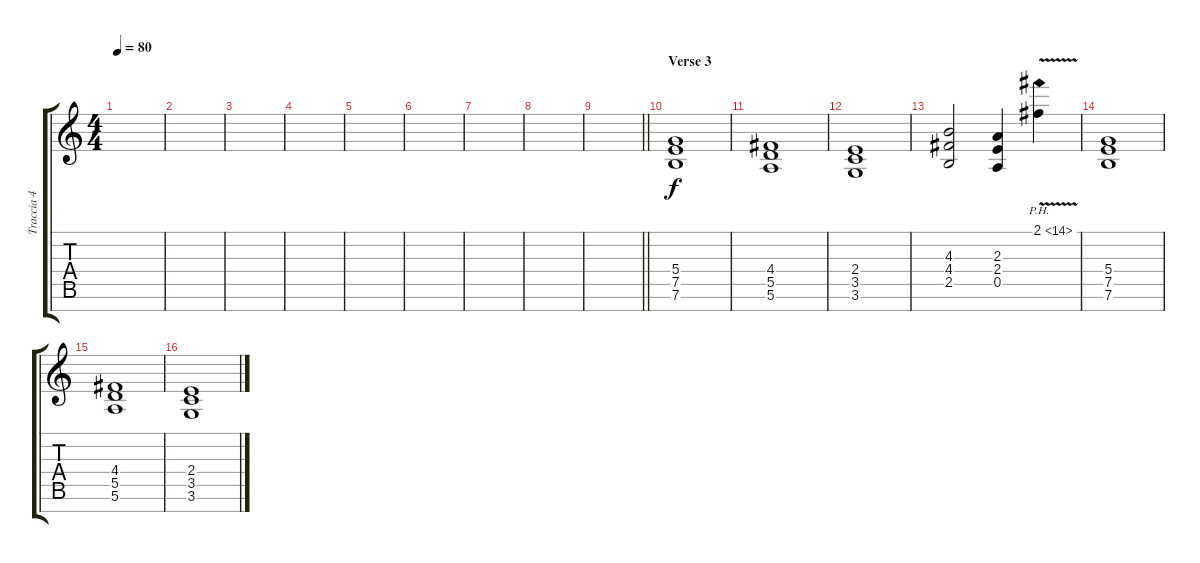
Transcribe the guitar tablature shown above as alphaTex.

\track ("Traccia 4" "Traccia 4") {instrument distortionguitar}
\staff {score tabs}
\tuning (E4 B3 G3 D3 A2 E2 B1) {hide}
\ts (4 4)
\tempo 80
\clef g2
\ks c
|
|
|
|
|
|
|
|
\barLineRight lightlight
|
\section ("" "Verse 3")
(5.4 7.5 7.6).1 |
(4.4 5.5 5.6).1 |
(2.4 3.5 3.6).1 |
(4.3 4.4 2.5).2 (2.3 2.4 0.5).4 2.1{ph 12 v}.4 |
(5.4 7.5 7.6).1 |
(4.4 5.5 5.6).1 |
(2.4 3.5 3.6).1
